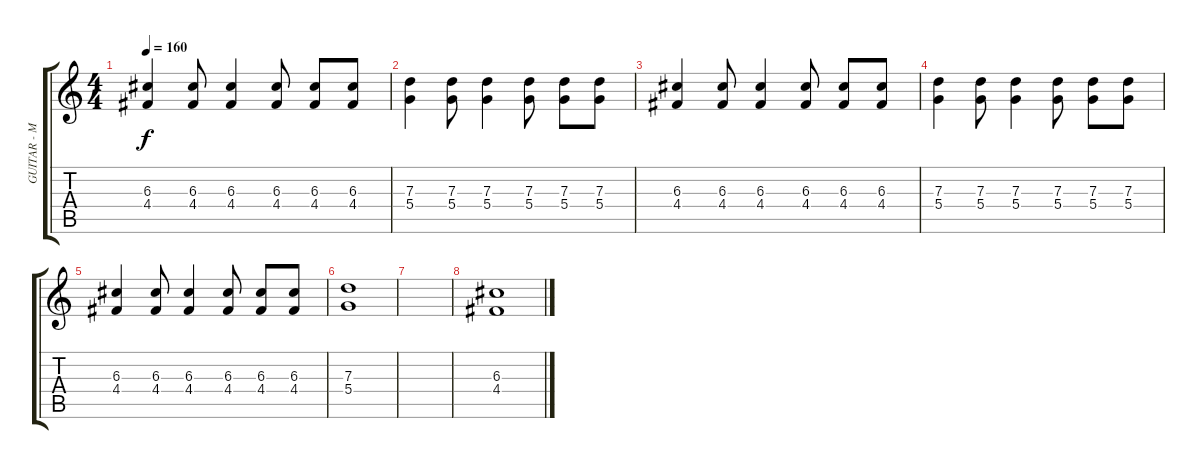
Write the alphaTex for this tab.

\track ("GUITAR - MAIN" "GUITAR - M") {instrument acousticguitarsteel}
\staff {score tabs}
\tuning (E4 B3 G3 D3 A2 E2) {hide}
\ts (4 4)
\tempo 160
\clef g2
\ks c
(6.3 4.4).4{dy f} (6.3 4.4).8 (6.3 4.4).4 (6.3 4.4).8 (6.3 4.4).8 (6.3 4.4).8 |
(7.3 5.4).4 (7.3 5.4).8 (7.3 5.4).4 (7.3 5.4).8 (7.3 5.4).8 (7.3 5.4).8 |
(6.3 4.4).4 (6.3 4.4).8 (6.3 4.4).4 (6.3 4.4).8 (6.3 4.4).8 (6.3 4.4).8 |
(7.3 5.4).4 (7.3 5.4).8 (7.3 5.4).4 (7.3 5.4).8 (7.3 5.4).8 (7.3 5.4).8 |
(6.3 4.4).4 (6.3 4.4).8 (6.3 4.4).4 (6.3 4.4).8 (6.3 4.4).8 (6.3 4.4).8 |
(7.3 5.4).1 |
|
(6.3 4.4).1
